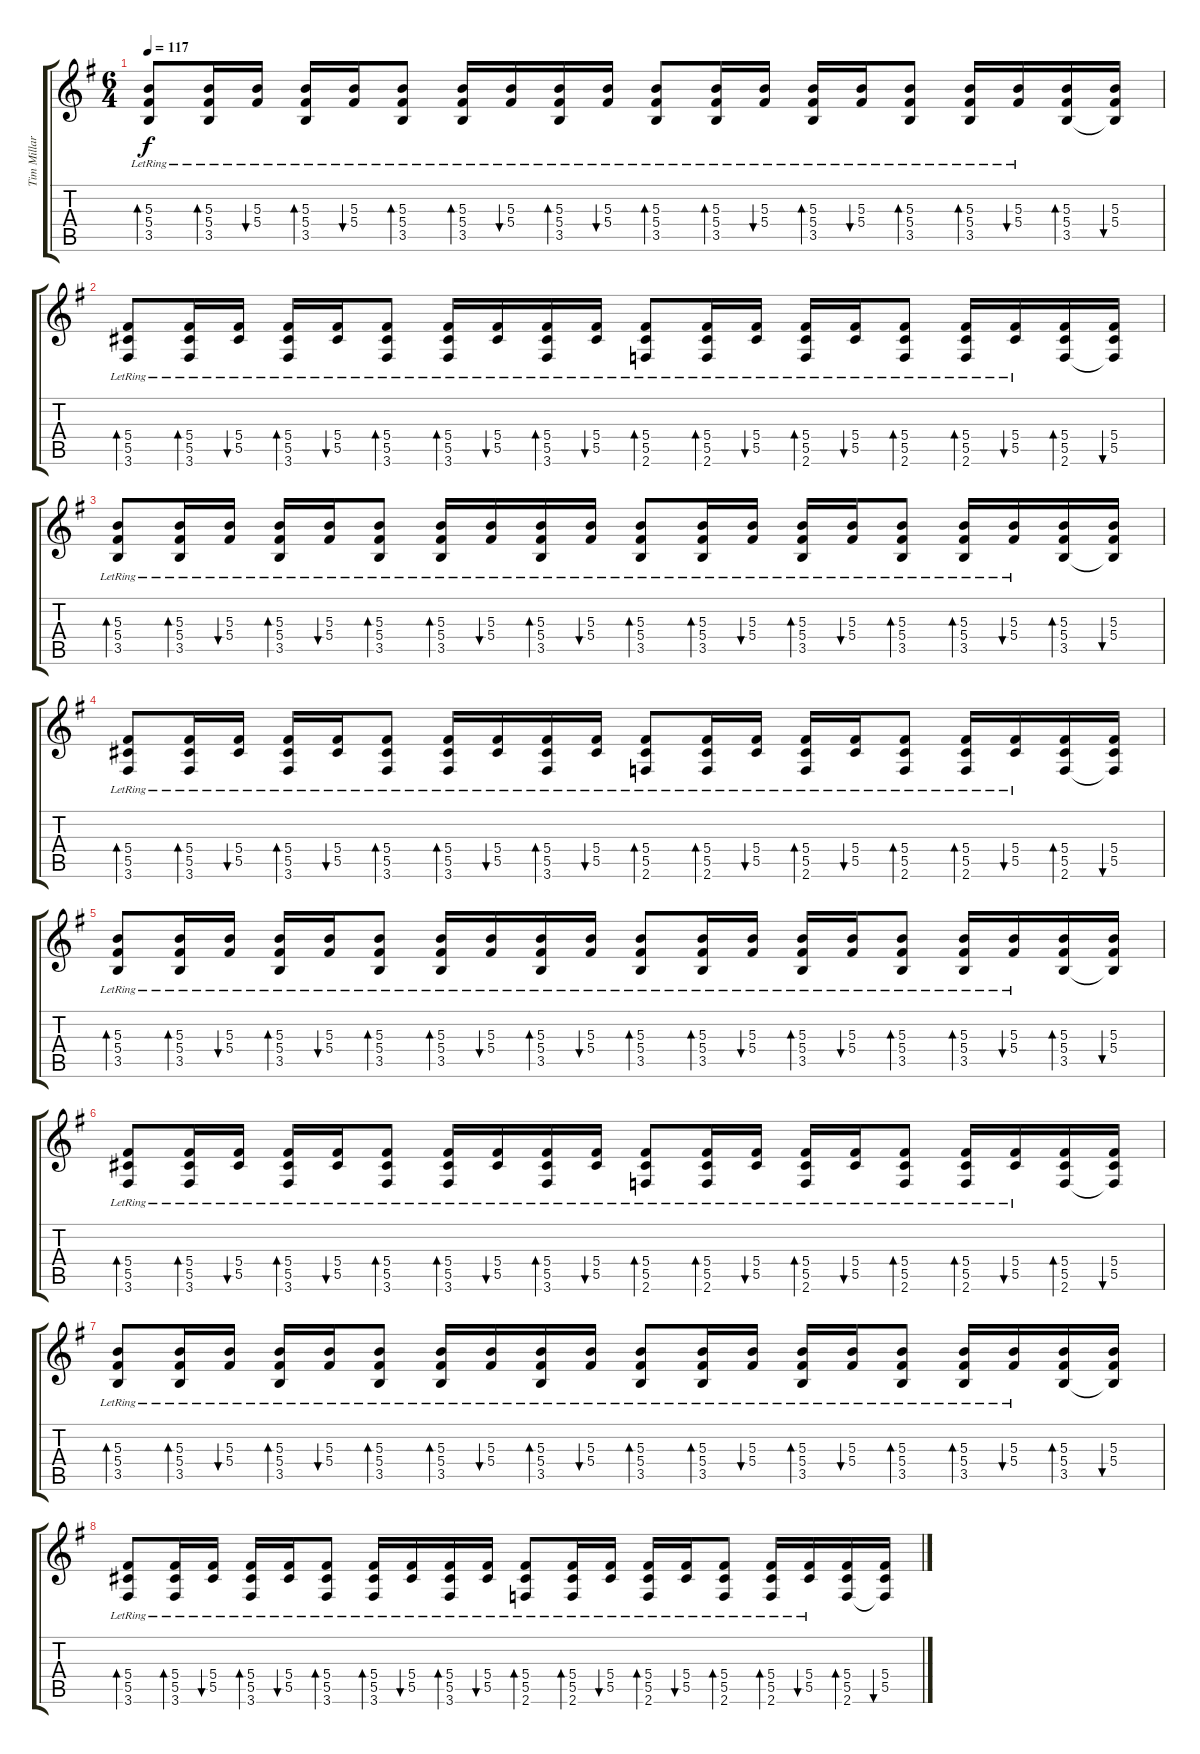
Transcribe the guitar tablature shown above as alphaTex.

\track ("Tim Millar" "Tim Millar") {instrument distortionguitar}
\staff {score tabs}
\tuning (Eb4 Bb3 Gb3 Db3 Ab2 Eb2) {hide}
\ts (6 4)
\tempo 117
\clef g2
\ks g
(5.3{lr} 5.4{lr} 3.5{lr}).8{bd 60 dy f} (5.3{lr} 5.4{lr} 3.5{lr}).16{bd 60} (5.3{lr} 5.4{lr}).16{bu 60} (5.3{lr} 5.4{lr} 3.5{lr}).16{bd 60} (5.3{lr} 5.4{lr}).16{bu 60} (5.3{lr} 5.4{lr} 3.5{lr}).8{bd 60} (5.3{lr} 5.4{lr} 3.5{lr}).16{bd 60} (5.3{lr} 5.4{lr}).16{bu 60} (5.3{lr} 5.4{lr} 3.5{lr}).16{bd 60} (5.3{lr} 5.4{lr}).16{bu 60} (5.3{lr} 5.4{lr} 3.5{lr}).8{bd 60} (5.3{lr} 5.4{lr} 3.5{lr}).16{bd 60} (5.3{lr} 5.4{lr}).16{bu 60} (5.3{lr} 5.4{lr} 3.5{lr}).16{bd 60} (5.3{lr} 5.4{lr}).16{bu 60} (5.3{lr} 5.4{lr} 3.5{lr}).8{bd 60} (5.3{lr} 5.4{lr} 3.5{lr}).16{bd 60} (5.3{lr} 5.4{lr}).16{bu 60} (5.3 5.4 3.5).16{bd 60} (5.3 5.4 3.5{t}).16{bu 60} |
(5.4{lr} 5.5{lr} 3.6{lr}).8{bd 60} (5.4{lr} 5.5{lr} 3.6{lr}).16{bd 60} (5.4{lr} 5.5{lr}).16{bu 60} (5.4{lr} 5.5{lr} 3.6{lr}).16{bd 60} (5.4{lr} 5.5{lr}).16{bu 60} (5.4{lr} 5.5{lr} 3.6{lr}).8{bd 60} (5.4{lr} 5.5{lr} 3.6{lr}).16{bd 60} (5.4{lr} 5.5{lr}).16{bu 60} (5.4{lr} 5.5{lr} 3.6{lr}).16{bd 60} (5.4{lr} 5.5{lr}).16{bu 60} (5.4{lr} 5.5{lr} 2.6{lr}).8{bd 60} (5.4{lr} 5.5{lr} 2.6{lr}).16{bd 60} (5.4{lr} 5.5{lr}).16{bu 60} (5.4{lr} 5.5{lr} 2.6{lr}).16{bd 60} (5.4{lr} 5.5{lr}).16{bu 60} (5.4{lr} 5.5{lr} 2.6).8{bd 60} (5.4{lr} 5.5{lr} 2.6{lr}).16{bd 60} (5.4{lr} 5.5{lr}).16{bu 60} (5.4 5.5 2.6).16{bd 60} (5.4 5.5 2.6{t}).16{bu 60} |
(5.3{lr} 5.4{lr} 3.5{lr}).8{bd 60} (5.3{lr} 5.4{lr} 3.5{lr}).16{bd 60} (5.3{lr} 5.4{lr}).16{bu 60} (5.3{lr} 5.4{lr} 3.5{lr}).16{bd 60} (5.3{lr} 5.4{lr}).16{bu 60} (5.3{lr} 5.4{lr} 3.5{lr}).8{bd 60} (5.3{lr} 5.4{lr} 3.5{lr}).16{bd 60} (5.3{lr} 5.4{lr}).16{bu 60} (5.3{lr} 5.4{lr} 3.5{lr}).16{bd 60} (5.3{lr} 5.4{lr}).16{bu 60} (5.3{lr} 5.4{lr} 3.5{lr}).8{bd 60} (5.3{lr} 5.4{lr} 3.5{lr}).16{bd 60} (5.3{lr} 5.4{lr}).16{bu 60} (5.3{lr} 5.4{lr} 3.5{lr}).16{bd 60} (5.3{lr} 5.4{lr}).16{bu 60} (5.3{lr} 5.4{lr} 3.5{lr}).8{bd 60} (5.3{lr} 5.4{lr} 3.5{lr}).16{bd 60} (5.3{lr} 5.4{lr}).16{bu 60} (5.3 5.4 3.5).16{bd 60} (5.3 5.4 3.5{t}).16{bu 60} |
(5.4{lr} 5.5{lr} 3.6{lr}).8{bd 60} (5.4{lr} 5.5{lr} 3.6{lr}).16{bd 60} (5.4{lr} 5.5{lr}).16{bu 60} (5.4{lr} 5.5{lr} 3.6{lr}).16{bd 60} (5.4{lr} 5.5{lr}).16{bu 60} (5.4{lr} 5.5{lr} 3.6{lr}).8{bd 60} (5.4{lr} 5.5{lr} 3.6{lr}).16{bd 60} (5.4{lr} 5.5{lr}).16{bu 60} (5.4{lr} 5.5{lr} 3.6{lr}).16{bd 60} (5.4{lr} 5.5{lr}).16{bu 60} (5.4{lr} 5.5{lr} 2.6{lr}).8{bd 60} (5.4{lr} 5.5{lr} 2.6{lr}).16{bd 60} (5.4{lr} 5.5{lr}).16{bu 60} (5.4{lr} 5.5{lr} 2.6{lr}).16{bd 60} (5.4{lr} 5.5{lr}).16{bu 60} (5.4{lr} 5.5{lr} 2.6).8{bd 60} (5.4{lr} 5.5{lr} 2.6{lr}).16{bd 60} (5.4{lr} 5.5{lr}).16{bu 60} (5.4 5.5 2.6).16{bd 60} (5.4 5.5 2.6{t}).16{bu 60} |
(5.3{lr} 5.4{lr} 3.5{lr}).8{bd 60} (5.3{lr} 5.4{lr} 3.5{lr}).16{bd 60} (5.3{lr} 5.4{lr}).16{bu 60} (5.3{lr} 5.4{lr} 3.5{lr}).16{bd 60} (5.3{lr} 5.4{lr}).16{bu 60} (5.3{lr} 5.4{lr} 3.5{lr}).8{bd 60} (5.3{lr} 5.4{lr} 3.5{lr}).16{bd 60} (5.3{lr} 5.4{lr}).16{bu 60} (5.3{lr} 5.4{lr} 3.5{lr}).16{bd 60} (5.3{lr} 5.4{lr}).16{bu 60} (5.3{lr} 5.4{lr} 3.5{lr}).8{bd 60} (5.3{lr} 5.4{lr} 3.5{lr}).16{bd 60} (5.3{lr} 5.4{lr}).16{bu 60} (5.3{lr} 5.4{lr} 3.5{lr}).16{bd 60} (5.3{lr} 5.4{lr}).16{bu 60} (5.3{lr} 5.4{lr} 3.5{lr}).8{bd 60} (5.3{lr} 5.4{lr} 3.5{lr}).16{bd 60} (5.3{lr} 5.4{lr}).16{bu 60} (5.3 5.4 3.5).16{bd 60} (5.3 5.4 3.5{t}).16{bu 60} |
(5.4{lr} 5.5{lr} 3.6{lr}).8{bd 60} (5.4{lr} 5.5{lr} 3.6{lr}).16{bd 60} (5.4{lr} 5.5{lr}).16{bu 60} (5.4{lr} 5.5{lr} 3.6{lr}).16{bd 60} (5.4{lr} 5.5{lr}).16{bu 60} (5.4{lr} 5.5{lr} 3.6{lr}).8{bd 60} (5.4{lr} 5.5{lr} 3.6{lr}).16{bd 60} (5.4{lr} 5.5{lr}).16{bu 60} (5.4{lr} 5.5{lr} 3.6{lr}).16{bd 60} (5.4{lr} 5.5{lr}).16{bu 60} (5.4{lr} 5.5{lr} 2.6{lr}).8{bd 60} (5.4{lr} 5.5{lr} 2.6{lr}).16{bd 60} (5.4{lr} 5.5{lr}).16{bu 60} (5.4{lr} 5.5{lr} 2.6{lr}).16{bd 60} (5.4{lr} 5.5{lr}).16{bu 60} (5.4{lr} 5.5{lr} 2.6).8{bd 60} (5.4{lr} 5.5{lr} 2.6{lr}).16{bd 60} (5.4{lr} 5.5{lr}).16{bu 60} (5.4 5.5 2.6).16{bd 60} (5.4 5.5 2.6{t}).16{bu 60} |
(5.3{lr} 5.4{lr} 3.5{lr}).8{bd 60} (5.3{lr} 5.4{lr} 3.5{lr}).16{bd 60} (5.3{lr} 5.4{lr}).16{bu 60} (5.3{lr} 5.4{lr} 3.5{lr}).16{bd 60} (5.3{lr} 5.4{lr}).16{bu 60} (5.3{lr} 5.4{lr} 3.5{lr}).8{bd 60} (5.3{lr} 5.4{lr} 3.5{lr}).16{bd 60} (5.3{lr} 5.4{lr}).16{bu 60} (5.3{lr} 5.4{lr} 3.5{lr}).16{bd 60} (5.3{lr} 5.4{lr}).16{bu 60} (5.3{lr} 5.4{lr} 3.5{lr}).8{bd 60} (5.3{lr} 5.4{lr} 3.5{lr}).16{bd 60} (5.3{lr} 5.4{lr}).16{bu 60} (5.3{lr} 5.4{lr} 3.5{lr}).16{bd 60} (5.3{lr} 5.4{lr}).16{bu 60} (5.3{lr} 5.4{lr} 3.5{lr}).8{bd 60} (5.3{lr} 5.4{lr} 3.5{lr}).16{bd 60} (5.3{lr} 5.4{lr}).16{bu 60} (5.3 5.4 3.5).16{bd 60} (5.3 5.4 3.5{t}).16{bu 60} |
(5.4{lr} 5.5{lr} 3.6{lr}).8{bd 60} (5.4{lr} 5.5{lr} 3.6{lr}).16{bd 60} (5.4{lr} 5.5{lr}).16{bu 60} (5.4{lr} 5.5{lr} 3.6{lr}).16{bd 60} (5.4{lr} 5.5{lr}).16{bu 60} (5.4{lr} 5.5{lr} 3.6{lr}).8{bd 60} (5.4{lr} 5.5{lr} 3.6{lr}).16{bd 60} (5.4{lr} 5.5{lr}).16{bu 60} (5.4{lr} 5.5{lr} 3.6{lr}).16{bd 60} (5.4{lr} 5.5{lr}).16{bu 60} (5.4{lr} 5.5{lr} 2.6{lr}).8{bd 60} (5.4{lr} 5.5{lr} 2.6{lr}).16{bd 60} (5.4{lr} 5.5{lr}).16{bu 60} (5.4{lr} 5.5{lr} 2.6{lr}).16{bd 60} (5.4{lr} 5.5{lr}).16{bu 60} (5.4{lr} 5.5{lr} 2.6).8{bd 60} (5.4{lr} 5.5{lr} 2.6{lr}).16{bd 60} (5.4{lr} 5.5{lr}).16{bu 60} (5.4 5.5 2.6).16{bd 60} (5.4 5.5 2.6{t}).16{bu 60}
